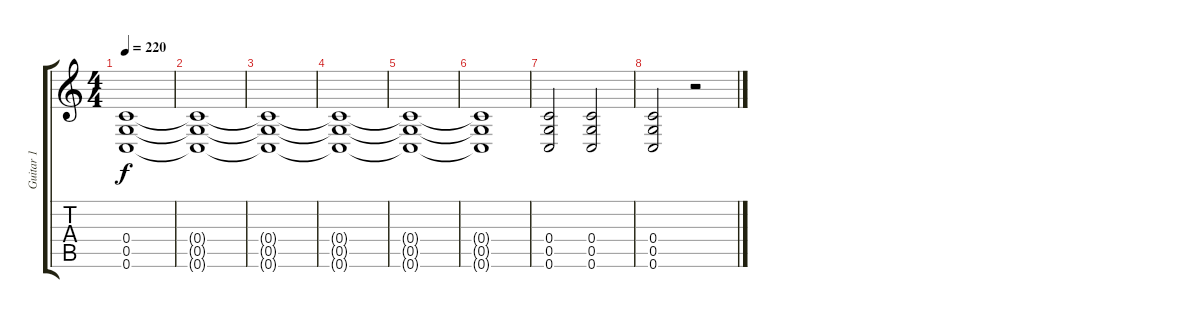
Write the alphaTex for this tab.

\track ("Guitar 1" "Guitar 1") {instrument distortionguitar}
\staff {score tabs}
\tuning (D4 A3 F3 C3 G2 C2) {hide}
\ts (4 4)
\tempo 220
\clef g2
\ks c
(0.4{t} 0.5{t} 0.6{t}).1{dy f} |
(0.4{t} 0.5{t} 0.6{t}).1 |
(0.4{t} 0.5{t} 0.6{t}).1 |
(0.4{t} 0.5{t} 0.6{t}).1 |
(0.4{t} 0.5{t} 0.6{t}).1 |
(0.4{t} 0.5{t} 0.6{t}).1 |
(0.4 0.5 0.6).2 (0.4 0.5 0.6).2 |
(0.4 0.5 0.6).2 r.2
